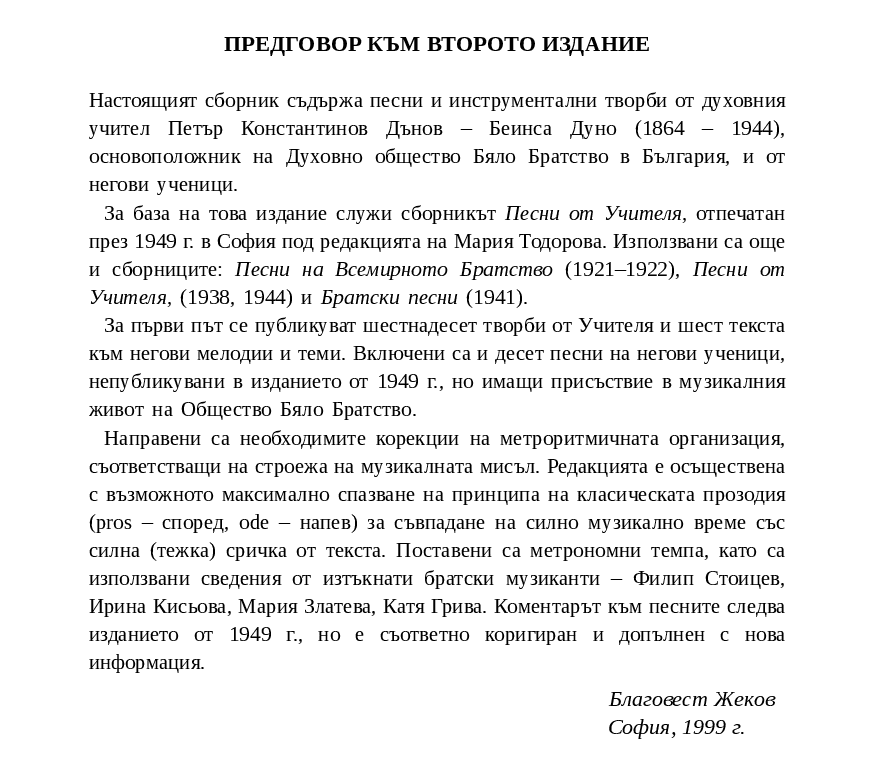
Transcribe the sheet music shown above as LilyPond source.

\version "2.24.4"

% include paper part and global functions
\include "include/globals.ily"

\bookpart {
  \paper {
    print-all-headers = ##f
    print-page-number = ##t
    print-first-page-number = ##f

    % put page numbers on the bottom
    oddHeaderMarkup = \markup ""
    evenHeaderMarkup = \markup ""
    oddFooterMarkup = \markup
    \fill-line {
      ""
      \if \should-print-page-number \fromproperty #'page:page-number-string
    }
    evenFooterMarkup = \markup
    \fill-line {
      \if \should-print-page-number \fromproperty #'page:page-number-string
      ""
    }

    left-margin = 1.5\cm
    right-margin = 1.5\cm
    top-margin = 1.6\cm
    bottom-margin = 1.2\cm
    ragged-bottom = ##t % do not spread the staves to fill the whole vertical space


  }

  \tocItem \markup "Предговор към второто издание"
  \markup \fontsize  #+3.0 { \fill-line \bold {"ПРЕДГОВОР КЪМ ВТОРОТО ИЗДАНИЕ"} }

  \markup \fontsize #+2.5 {
    \vspace #1.5 \override #'(baseline-skip . 2.7)
    \justify {

      Настоящият сборник съдържа песни и инструментални
      творби от духовния учител Петър Константинов Дънов – Беинса
      Дуно (1864 – 1944), основоположник на Духовно общество Бяло
      Братство в България, и от негови ученици.
    }
  }
 \markup \fontsize #+2.5 {
    \vspace #0.6  \override #'(baseline-skip . 2.7)
    \justify {
     \hspace #1.5

      За база на това издание служи сборникът \italic"Песни" \italic"от" \italic"Учителя,"
      отпечатан през 1949 г. в София под редакцията на Мария
      Тодорова. Използвани са още и сборниците: \italic"Песни" \italic"на" \italic"Всемирното"
      \italic"Братство" (1921–1922),  \italic"Песни" \italic"от" \italic"Учителя," (1938, 1944) и \italic"Братски"
      \italic"песни" (1941).
    }
  }

 \markup \fontsize #+2.5 {
    \vspace #0.6  \override #'(baseline-skip . 2.7)
    \justify {
     \hspace #1.5

      За първи път се публикуват шестнадесет творби от Учителя
      и шест текста към негови мелодии и теми. Включени са и десет
      песни на негови ученици, непубликувани в изданието от 1949
      г., но имащи присъствие в музикалния живот на Общество Бяло
      Братство.
    }
  }
 \markup \fontsize #+2.5 {
    \vspace #0.6  \override #'(baseline-skip . 2.7)
    \justify {
     \hspace #1.5

      Направени са необходимите корекции на метроритмичната
      организация, съответстващи на строежа на музикалната мисъл.
      Редакцията е осъществена с възможното максимално спазване на
      принципа на класическата прозодия (рrоs – според, оdе – напев)
      за съвпадане на силно музикално време със силна (тежка) сричка
      от текста. Поставени са метрономни темпа, като са използвани
      сведения от изтъкнати братски музиканти – Филип Стоицев,
      Ирина Кисьова, Мария Златева, Катя Грива. Коментарът към
      песните следва изданието от 1949 г., но е съответно коригиран и
      допълнен с нова информация.
    }
  }



  \markup \fontsize #+3 \raise #0 \override #'(baseline-skip . 2.7) {
    \column {
      \line {"  "}
      \fill-line { "" ""  \italic {"Благовест Жеков  "} }
      \fill-line { "" ""  \italic {"София, 1999 г.       "} }
    }
  }


} % bookpart



% Più mosso
% „Weiße Bruderschaft“

